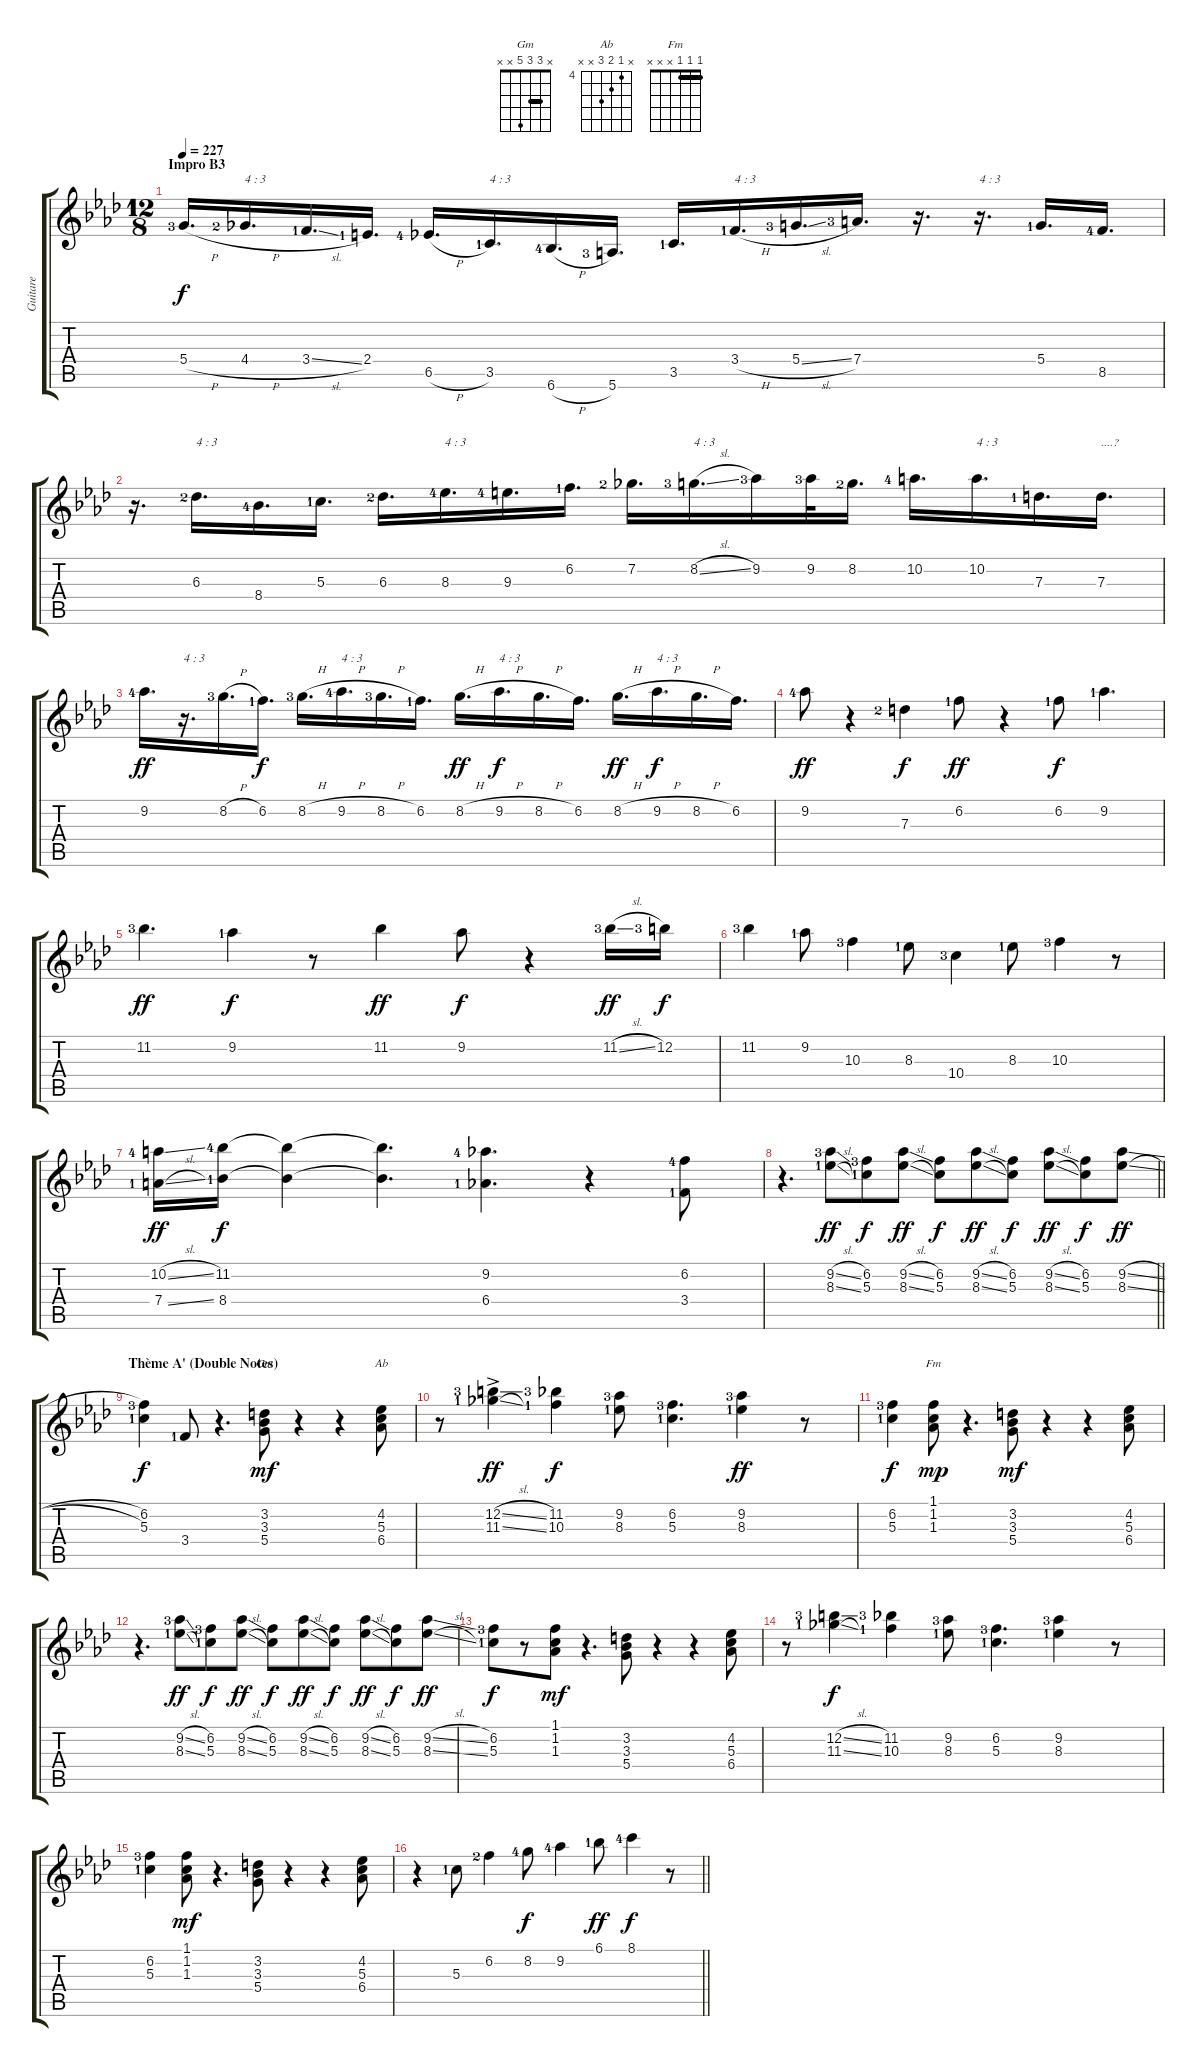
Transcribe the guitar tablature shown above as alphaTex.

\track ("Guitare" "Guitare") {instrument electricguitarjazz}
\staff {score tabs}
\tuning (E4 B3 G3 D3 A2 E2) {hide}
\chord ("Gm" x 3 3 5 x x) {barre 3}
\chord ("Ab" x 4 5 6 x x) {firstfret 4}
\chord ("Fm" 1 1 1 x x x) {barre 1}
\ts (12 8)
\section ("" "Impro B3")
\tempo 227
\clef g2
\ks fminor
5.4{h lf 4}.16{d dy f} 4.4{h lf 3}.16{d txt "4 : 3"} 3.4{sl lf 2}.16{d} 2.4{lf 2}.16{d} 6.5{h lf 5}.16{d} 3.5{lf 2}.16{d txt "4 : 3"} 6.6{h lf 5}.16{d} 5.6{lf 4}.16{d} 3.5{lf 2}.16{d} 3.4{h lf 2}.16{d txt "4 : 3"} 5.4{sl lf 4}.16{d} 7.4{lf 4}.16{d} r.16{d} r.16{d txt "4 : 3"} 5.4{lf 2}.16{d} 8.5{lf 5}.16{d} |
r.16{d} 6.3{lf 3}.16{d txt "4 : 3"} 8.4{lf 5}.16{d} 5.3{lf 2}.16{d} 6.3{lf 3}.16{d} 8.3{lf 5}.16{d txt "4 : 3"} 9.3{lf 5}.16{d} 6.2{lf 2}.16{d} 7.2{lf 3}.16{d} 8.2{sl lf 4}.16{d txt "4 : 3"} 9.2{lf 4}.16 9.2{lf 4}.32 8.2{lf 3}.16{d} 10.2{lf 5}.16{d} 10.2.16{d txt "4 : 3"} 7.3{lf 2}.16{d} 7.3.16{d txt "....?"} |
9.2{lf 5}.16{d dy ff} r.16{d txt "4 : 3"} 8.2{h lf 4}.16{d} 6.2{lf 2}.16{d dy f} 8.2{h lf 4}.16{d} 9.2{h lf 5}.16{d txt "4 : 3"} 8.2{h lf 4}.16{d} 6.2{lf 2}.16{d} 8.2{h}.16{d dy ff} 9.2{h}.16{d txt "4 : 3" dy f} 8.2{h}.16{d} 6.2.16{d} 8.2{h}.16{d dy ff} 9.2{h}.16{d txt "4 : 3" dy f} 8.2{h}.16{d} 6.2.16{d} |
9.2{lf 5}.8{dy ff} r.4 7.3{lf 3}.4{dy f} 6.2{lf 2}.8{dy ff} r.4 6.2{lf 2}.8{dy f} 9.2{lf 2}.4{d} |
11.2{lf 4}.4{d dy ff} 9.2{lf 2}.4{dy f} r.8 11.2.4{dy ff} 9.2.8{dy f} r.4 11.2{sl lf 4}.16{dy ff} 12.2{lf 4}.16{dy f} |
11.2{lf 4}.4 9.2{lf 2}.8 10.3{lf 4}.4 8.3{lf 2}.8 10.4{lf 4}.4 8.3{lf 2}.8 10.3{lf 4}.4 r.8 |
(10.2{sl lf 5} 7.4{sl lf 2}).16{dy ff} (11.2{lf 5} 8.4{lf 2}).16{dy f} (11.2{t} 8.4{t}).4 (11.2{t} 8.4{t}).4{d} (9.2{lf 5} 6.4{lf 2}).4{d} r.4 (6.2{lf 5} 3.4{lf 2}).8 |
\barLineRight lightlight
r.4{d volume 11 balance 4 instrument electricguitarjazz} (9.2{sl lf 4} 8.3{sl lf 2}).8{dy ff} (6.2{lf 4} 5.3{lf 2}).8{dy f} (9.2{sl} 8.3{sl}).8{dy ff} (6.2 5.3).8{dy f} (9.2{sl} 8.3{sl}).8{dy ff} (6.2 5.3).8{dy f} (9.2{sl} 8.3{sl}).8{dy ff} (6.2 5.3).8{dy f} (9.2{sl} 8.3{sl}).8{dy ff} |
\section ("" "Thème A' (Double Notes)")
(6.2{lf 4} 5.3{lf 2}).4{dy f volume 11 balance 4 instrument electricguitarjazz} 3.4{lf 2}.8 r.4{d} (3.2 3.3 5.4).8{ch "Gm" dy mf} r.4 r.4 (4.2 5.3 6.4).8{ch "Ab"} |
r.8 (12.2{sl ac lf 4} 11.3{sl ac lf 2}).4{dy ff} (11.2{lf 4} 10.3{lf 2}).4{dy f} (9.2{lf 4} 8.3{lf 2}).8 (6.2{lf 4} 5.3{lf 2}).4{d} (9.2{lf 4} 8.3{lf 2}).4{dy ff} r.8 |
(6.2{lf 4} 5.3{lf 2}).4{dy f} (1.1 1.2 1.3).8{ch "Fm" dy mp} r.4{d} (3.2 3.3 5.4).8{dy mf} r.4 r.4 (4.2 5.3 6.4).8 |
r.4{d} (9.2{sl lf 4} 8.3{sl lf 2}).8{dy ff} (6.2{lf 4} 5.3{lf 2}).8{dy f} (9.2{sl} 8.3{sl}).8{dy ff} (6.2 5.3).8{dy f} (9.2{sl} 8.3{sl}).8{dy ff} (6.2 5.3).8{dy f} (9.2{sl} 8.3{sl}).8{dy ff} (6.2 5.3).8{dy f} (9.2{sl} 8.3{sl}).8{dy ff} |
(6.2{lf 4} 5.3{lf 2}).8{dy f} r.8 (1.1 1.2 1.3).8{dy mf} r.4{d} (3.2 3.3 5.4).8 r.4 r.4 (4.2 5.3 6.4).8 |
r.8 (12.2{sl lf 4} 11.3{sl lf 2}).4{dy f} (11.2{lf 4} 10.3{lf 2}).4 (9.2{lf 4} 8.3{lf 2}).8 (6.2{lf 4} 5.3{lf 2}).4{d} (9.2{lf 4} 8.3{lf 2}).4 r.8 |
(6.2{lf 4} 5.3{lf 2}).4 (1.1 1.2 1.3).8{dy mf} r.4{d} (3.2 3.3 5.4).8 r.4 r.4 (4.2 5.3 6.4).8 |
\barLineRight lightlight
r.4 5.3{lf 2}.8 6.2{lf 3}.4 8.2{lf 5}.8{dy f} 9.2{lf 5}.4 6.1{lf 2}.8{dy ff} 8.1{lf 5}.4{dy f} r.8
